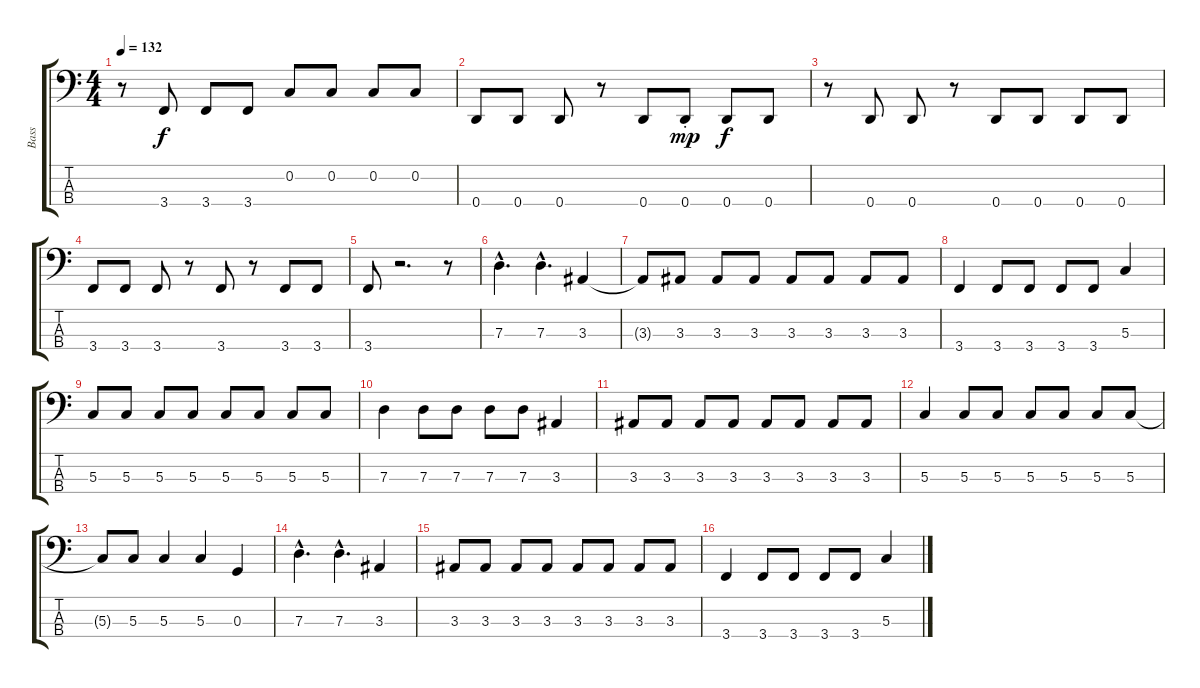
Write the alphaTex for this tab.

\track ("Bass" "Bass") {instrument electricbassfinger}
\staff {score tabs}
\tuning (F2 C2 G1 D1) {hide}
\ts (4 4)
\tempo 132
\clef f4
\ks c
r.8{dy f} 3.4.8 3.4.8 3.4.8 0.2.8 0.2.8 0.2.8 0.2.8 |
0.4.8 0.4.8 0.4.8 r.8 0.4.8 0.4{st}.8{dy mp} 0.4.8{dy f} 0.4.8 |
r.8 0.4.8 0.4.8 r.8 0.4.8 0.4.8 0.4.8 0.4.8 |
3.4.8 3.4.8 3.4.8 r.8 3.4.8 r.8 3.4.8 3.4.8 |
3.4.8 r.2{d} r.8 |
7.3{hac}.4{d} 7.3{hac}.4{d} 3.3.4 |
3.3{t}.8 3.3.8 3.3.8 3.3.8 3.3.8 3.3.8 3.3.8 3.3.8 |
3.4.4 3.4.8 3.4.8 3.4.8 3.4.8 5.3.4 |
5.3.8 5.3.8 5.3.8 5.3.8 5.3.8 5.3.8 5.3.8 5.3.8 |
7.3.4 7.3.8 7.3.8 7.3.8 7.3.8 3.3.4 |
3.3.8 3.3.8 3.3.8 3.3.8 3.3.8 3.3.8 3.3.8 3.3.8 |
5.3.4 5.3.8 5.3.8 5.3.8 5.3.8 5.3.8 5.3.8 |
5.3{t}.8 5.3.8 5.3.4 5.3.4 0.3.4 |
7.3{hac}.4{d} 7.3{hac}.4{d} 3.3.4 |
3.3.8 3.3.8 3.3.8 3.3.8 3.3.8 3.3.8 3.3.8 3.3.8 |
3.4.4 3.4.8 3.4.8 3.4.8 3.4.8 5.3.4
